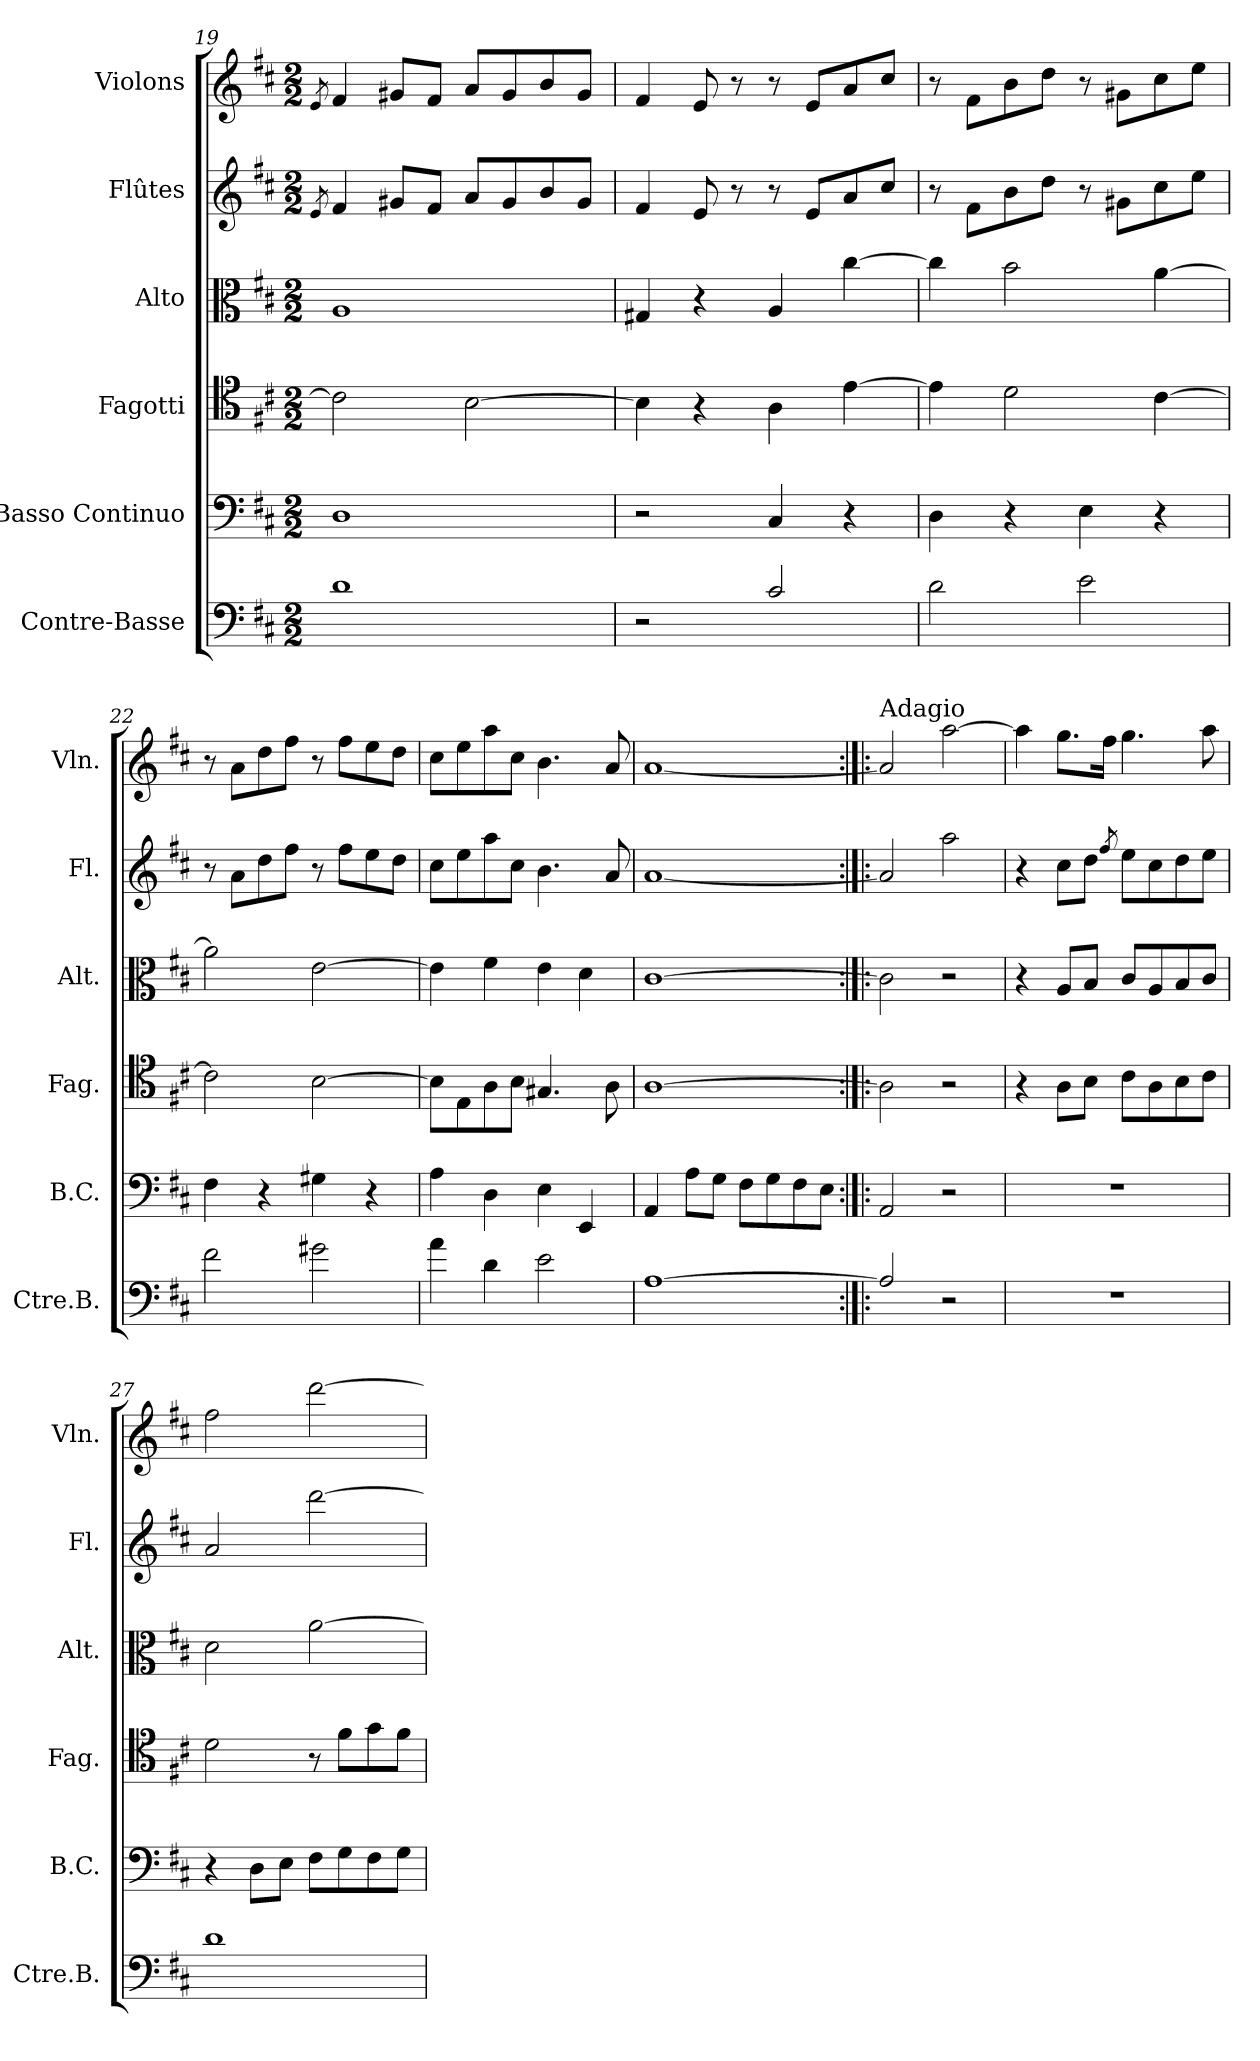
**kern	**kern	**kern	**kern	**kern	**kern
*part6	*part5	*part4	*part3	*part2	*part1
*staff6	*staff5	*staff4	*staff3	*staff2	*staff1
*I"Contre-Basse	*I"Basso Continuo	*I"Fagotti	*I"Alto	*I"Flûtes	*I"Violons
*I'Ctre.B.	*I'B.C.	*I'Fag.	*I'Alt.	*I'Fl.	*I'Vln.
*clefF4	*clefF4	*clefC4	*clefC3	*clefG2	*clefG2
*ITrd7c12	*	*	*	*	*
*k[f#c#]	*k[f#c#]	*k[f#c#]	*k[f#c#]	*k[f#c#]	*k[f#c#]
*D:	*D:	*D:	*D:	*D:	*D:
*M2/2	*M2/2	*M2/2	*M2/2	*M2/2	*M2/2
=19	=19	=19	=19	=19	=19
.	.	.	.	8qe/	8qe/
1D	1D	2c#\]	1A	4f#/	4f#/
.	.	.	.	8g#X/L	8g#X/L
.	.	.	.	8f#/J	8f#/J
.	.	[2B\	.	8a/L	8a/L
.	.	.	.	8g#/	8g#/
.	.	.	.	8b/	8b/
.	.	.	.	8g#/J	8g#/J
=20	=20	=20	=20	=20	=20
2r	2r	4B\]	4G#X/	4f#/	4f#/
.	.	4r	4r	8e/	8e/
.	.	.	.	8r	8r
2C#/	4C#/	4A\	4A/	8r	8r
.	.	.	.	8e/L	8e/L
.	4r	[4e\	[4cc#\	8a/	8a/
.	.	.	.	8cc#/J	8cc#/J
!!LO:PB:g=z
=21	=21	=21	=21	=21	=21
2D\	4D\	4e\]	4cc#\]	8r	8r
.	.	.	.	8f#\L	8f#\L
.	4r	2d\	2b\	8b\	8b\
.	.	.	.	8dd\J	8dd\J
2E\	4E\	.	.	8r	8r
.	.	.	.	8g#X\L	8g#X\L
.	4r	[4c#\	[4a\	8cc#\	8cc#\
.	.	.	.	8ee\J	8ee\J
=22	=22	=22	=22	=22	=22
2F#\	4F#\	2c#\]	2a\]	8r	8r
.	.	.	.	8a\L	8a\L
.	4r	.	.	8dd\	8dd\
.	.	.	.	8ff#\J	8ff#\J
2G#X\	4G#X\	[2B\	[2e\	8r	8r
.	.	.	.	8ff#\L	8ff#\L
.	4r	.	.	8ee\	8ee\
.	.	.	.	8dd\J	8dd\J
=23	=23	=23	=23	=23	=23
4A\	4A\	8B\L]	4e\]	8cc#\L	8cc#\L
.	.	8E\	.	8ee\	8ee\
4D\	4D\	8A\	4f#\	8aa\	8aa\
.	.	8B\J	.	8cc#\J	8cc#\J
2E\	4E\	4.G#X/	4e\	4.b\	4.b\
.	4EE/	.	4d\	.	.
.	.	8A\	.	8a/	8a/
=24	=24	=24	=24	=24	=24
[1AA	4AA/	[1A	[1c#	[1a	[1a
.	8A\L	.	.	.	.
.	8G\J	.	.	.	.
.	8F#\L	.	.	.	.
.	8G\	.	.	.	.
.	8F#\	.	.	.	.
.	8E\J	.	.	.	.
=25:|!|:	=25:|!|:	=25:|!|:	=25:|!|:	=25:|!|:	=25:|!|:
!	!	!	!	!	!LO:TX:a:t=Adagio
2AA/]	2AA/	2A\]	2c#\]	2a/]	2a/]
2r	2r	2r	2r	2aa\	[2aa\
!!LO:LB:g=z
=26	=26	=26	=26	=26	=26
1r	1r	4r	4r	4r	4aa\]
.	.	8A\L	8A/L	8cc#\L	8.gg\L
.	.	8B\J	8B/J	8dd\J	.
.	.	.	.	.	16ff#\Jk
.	.	.	.	8qff#/	.
.	.	8c#\L	8c#/L	8ee\L	4.gg\
.	.	8A\	8A/	8cc#\	.
.	.	8B\	8B/	8dd\	.
.	.	8c#\J	8c#/J	8ee\J	8aa\
=27	=27	=27	=27	=27	=27
1D	4r	2d\	2d\	2a/	2ff#\
.	8D\L	.	.	.	.
.	8E\J	.	.	.	.
.	8F#\L	8r	[2a\	[2ddd\	[2ddd\
.	8G\	8f#\L	.	.	.
.	8F#\	8g\	.	.	.
.	8G\J	8f#\J	.	.	.
=	=	=	=	=	=
*-	*-	*-	*-	*-	*-
